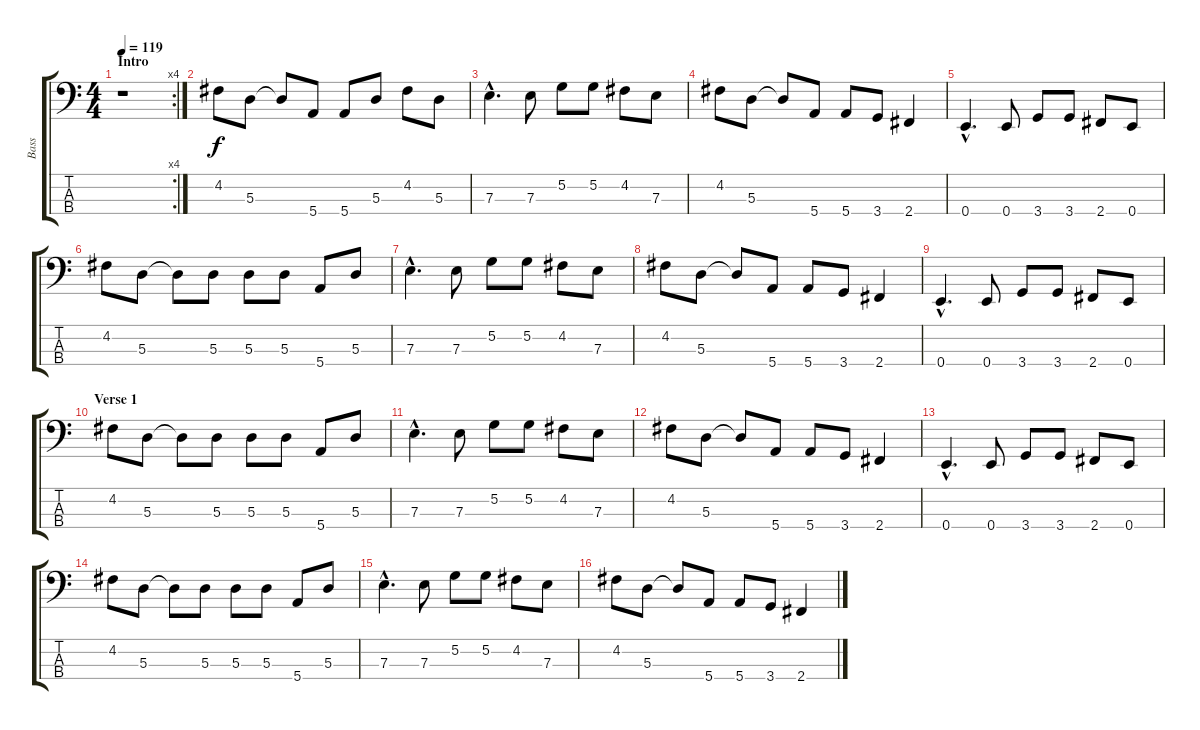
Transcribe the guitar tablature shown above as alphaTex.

\track ("Bass" "Bass") {instrument electricbassfinger}
\staff {score tabs}
\tuning (G2 D2 A1 E1) {hide}
\rc 4
\ts (4 4)
\section ("" "Intro")
\tempo 119
\clef f4
\ks c
r.1{dy f instrument electricbassfinger} |
4.2.8 5.3.8 5.3{t}.8 5.4.8 5.4.8 5.3.8 4.2.8 5.3.8 |
7.3{hac}.4{d} 7.3.8 5.2.8 5.2.8 4.2.8 7.3.8 |
4.2.8 5.3.8 5.3{t}.8 5.4.8 5.4.8 3.4.8 2.4.4 |
0.4{hac}.4{d} 0.4.8 3.4.8 3.4.8 2.4.8 0.4.8 |
4.2.8 5.3.8 5.3{t}.8 5.3.8 5.3.8 5.3.8 5.4.8 5.3.8 |
7.3{hac}.4{d} 7.3.8 5.2.8 5.2.8 4.2.8 7.3.8 |
4.2.8 5.3.8 5.3{t}.8 5.4.8 5.4.8 3.4.8 2.4.4 |
0.4{hac}.4{d} 0.4.8 3.4.8 3.4.8 2.4.8 0.4.8 |
\section ("" "Verse 1")
4.2.8 5.3.8 5.3{t}.8 5.3.8 5.3.8 5.3.8 5.4.8 5.3.8 |
7.3{hac}.4{d} 7.3.8 5.2.8 5.2.8 4.2.8 7.3.8 |
4.2.8 5.3.8 5.3{t}.8 5.4.8 5.4.8 3.4.8 2.4.4 |
0.4{hac}.4{d} 0.4.8 3.4.8 3.4.8 2.4.8 0.4.8 |
4.2.8 5.3.8 5.3{t}.8 5.3.8 5.3.8 5.3.8 5.4.8 5.3.8 |
7.3{hac}.4{d} 7.3.8 5.2.8 5.2.8 4.2.8 7.3.8 |
4.2.8 5.3.8 5.3{t}.8 5.4.8 5.4.8 3.4.8 2.4.4
